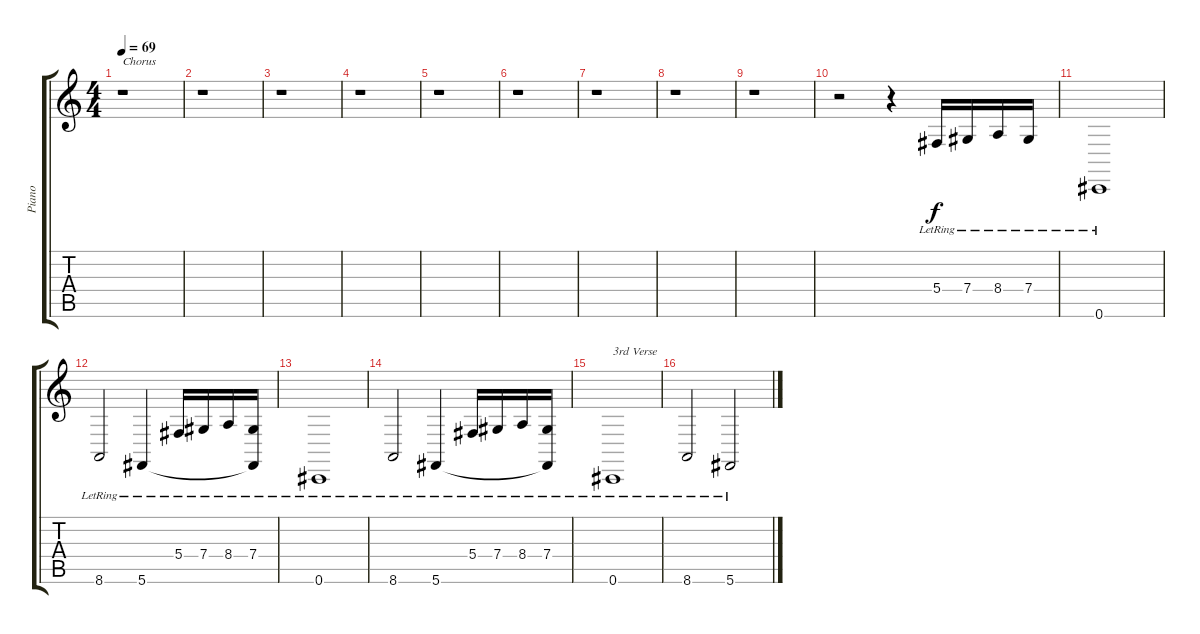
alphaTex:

\track ("Piano" "Piano") {instrument acousticgrandpiano}
\staff {score tabs}
\tuning (Eb4 Bb3 Gb3 Db3 Ab2 Db2) {hide}
\ts (4 4)
\tempo 69
\clef g2
\ks c
r.1{txt "Chorus" dy f} |
r.1 |
r.1 |
r.1 |
r.1 |
r.1 |
r.1 |
r.1 |
r.1 |
r.2 r.4 5.4{lr}.16 7.4{lr}.16 8.4{lr}.16 7.4{lr}.16 |
0.6{lr}.1 |
8.6{lr}.2 5.6{lr}.4 5.4{lr}.16 7.4{lr}.16 8.4{lr}.16 (7.4{lr} 5.6{t}).16 |
0.6{lr}.1 |
8.6{lr}.2 5.6{lr}.4 5.4{lr}.16 7.4{lr}.16 8.4{lr}.16 (7.4{lr} 5.6{t}).16 |
0.6{lr}.1{txt "3rd Verse"} |
8.6{lr}.2 5.6{lr}.2
